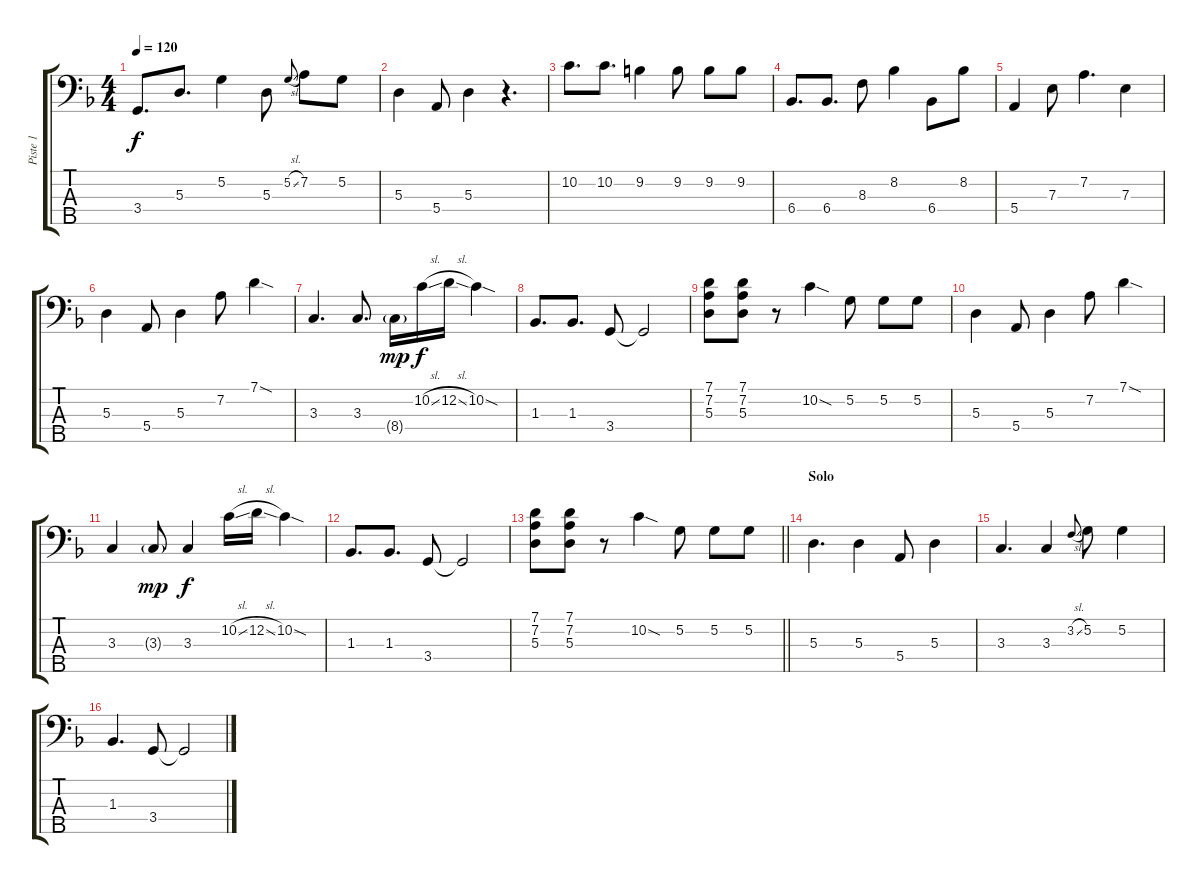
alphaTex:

\track ("Piste 1" "Piste 1") {instrument acousticguitarsteel}
\staff {score tabs}
\tuning (G2 D2 A1 E1 B0) {hide}
\ts (4 4)
\tempo 120
\clef f4
\ks dminor
3.4.8{d dy f} 5.3.8{d} 5.2.4 5.3.8 5.2{sl}.8{gr onbeat} 7.2.8 5.2.8 |
5.3.4 5.4.8 5.3.4 r.4{d} |
10.2.8{d} 10.2.8{d} 9.2.4 9.2.8 9.2.8 9.2.8 |
6.4.8{d} 6.4.8{d} 8.3.8 8.2.4 6.4.8 8.2.8 |
5.4.4 7.3.8 7.2.4{d} 7.3.4 |
5.3.4 5.4.8 5.3.4 7.2.8 7.1{sod}.4 |
3.3.4{d} 3.3.8{d} 8.4{g}.16{dy mp} 10.2{sl}.16{dy f} 12.2{sl}.16 10.2{sod}.4 |
1.3.8{d} 1.3.8{d} 3.4.8 3.4{t}.2 |
(7.1 7.2 5.3).8 (7.1 7.2 5.3).8 r.8 10.2{sod}.4 5.2.8 5.2.8 5.2.8 |
5.3.4 5.4.8 5.3.4 7.2.8 7.1{sod}.4 |
3.3.4 3.3{g}.8{dy mp} 3.3.4{dy f} 10.2{sl}.16 12.2{sl}.16 10.2{sod}.4 |
1.3.8{d} 1.3.8{d} 3.4.8 3.4{t}.2 |
\barLineRight lightlight
(7.1 7.2 5.3).8 (7.1 7.2 5.3).8 r.8 10.2{sod}.4 5.2.8 5.2.8 5.2.8 |
\section ("" "Solo")
5.3.4{d} 5.3.4 5.4.8 5.3.4 |
3.3.4{d} 3.3.4 3.2{sl}.8{gr onbeat} 5.2.8 5.2.4 |
1.3.4{d} 3.4.8 3.4{t}.2
